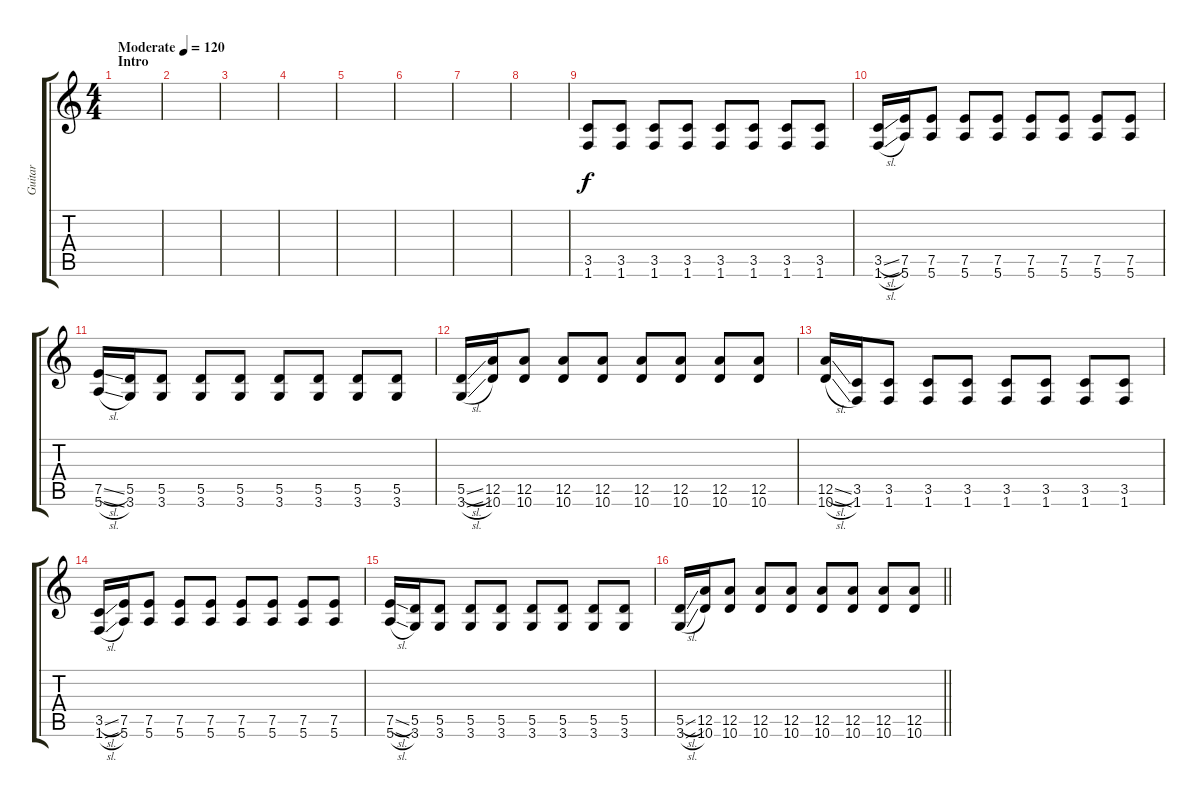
\track ("Guitar" "Guitar") {instrument overdrivenguitar}
\staff {score tabs}
\tuning (E4 B3 G3 D3 A2 E2) {hide}
\ts (4 4)
\section ("" "Intro")
\tempo (120 "Moderate")
\clef g2
\ks c
|
|
|
|
|
|
|
|
(3.5 1.6).8 (3.5 1.6).8 (3.5 1.6).8 (3.5 1.6).8 (3.5 1.6).8 (3.5 1.6).8 (3.5 1.6).8 (3.5 1.6).8 |
(3.5{sl} 1.6{sl}).16 (7.5 5.6).16 (7.5 5.6).8 (7.5 5.6).8 (7.5 5.6).8 (7.5 5.6).8 (7.5 5.6).8 (7.5 5.6).8 (7.5 5.6).8 |
(7.5{sl} 5.6{sl}).16 (5.5 3.6).16 (5.5 3.6).8 (5.5 3.6).8 (5.5 3.6).8 (5.5 3.6).8 (5.5 3.6).8 (5.5 3.6).8 (5.5 3.6).8 |
(5.5{sl} 3.6{sl}).16 (12.5 10.6).16 (12.5 10.6).8 (12.5 10.6).8 (12.5 10.6).8 (12.5 10.6).8 (12.5 10.6).8 (12.5 10.6).8 (12.5 10.6).8 |
(12.5{sl} 10.6{sl}).16 (3.5 1.6).16 (3.5 1.6).8 (3.5 1.6).8 (3.5 1.6).8 (3.5 1.6).8 (3.5 1.6).8 (3.5 1.6).8 (3.5 1.6).8 |
(3.5{sl} 1.6{sl}).16 (7.5 5.6).16 (7.5 5.6).8 (7.5 5.6).8 (7.5 5.6).8 (7.5 5.6).8 (7.5 5.6).8 (7.5 5.6).8 (7.5 5.6).8 |
(7.5{sl} 5.6{sl}).16 (5.5 3.6).16 (5.5 3.6).8 (5.5 3.6).8 (5.5 3.6).8 (5.5 3.6).8 (5.5 3.6).8 (5.5 3.6).8 (5.5 3.6).8 |
\barLineRight lightlight
(5.5{sl} 3.6{sl}).16 (12.5 10.6).16 (12.5 10.6).8 (12.5 10.6).8 (12.5 10.6).8 (12.5 10.6).8 (12.5 10.6).8 (12.5 10.6).8 (12.5 10.6).8
